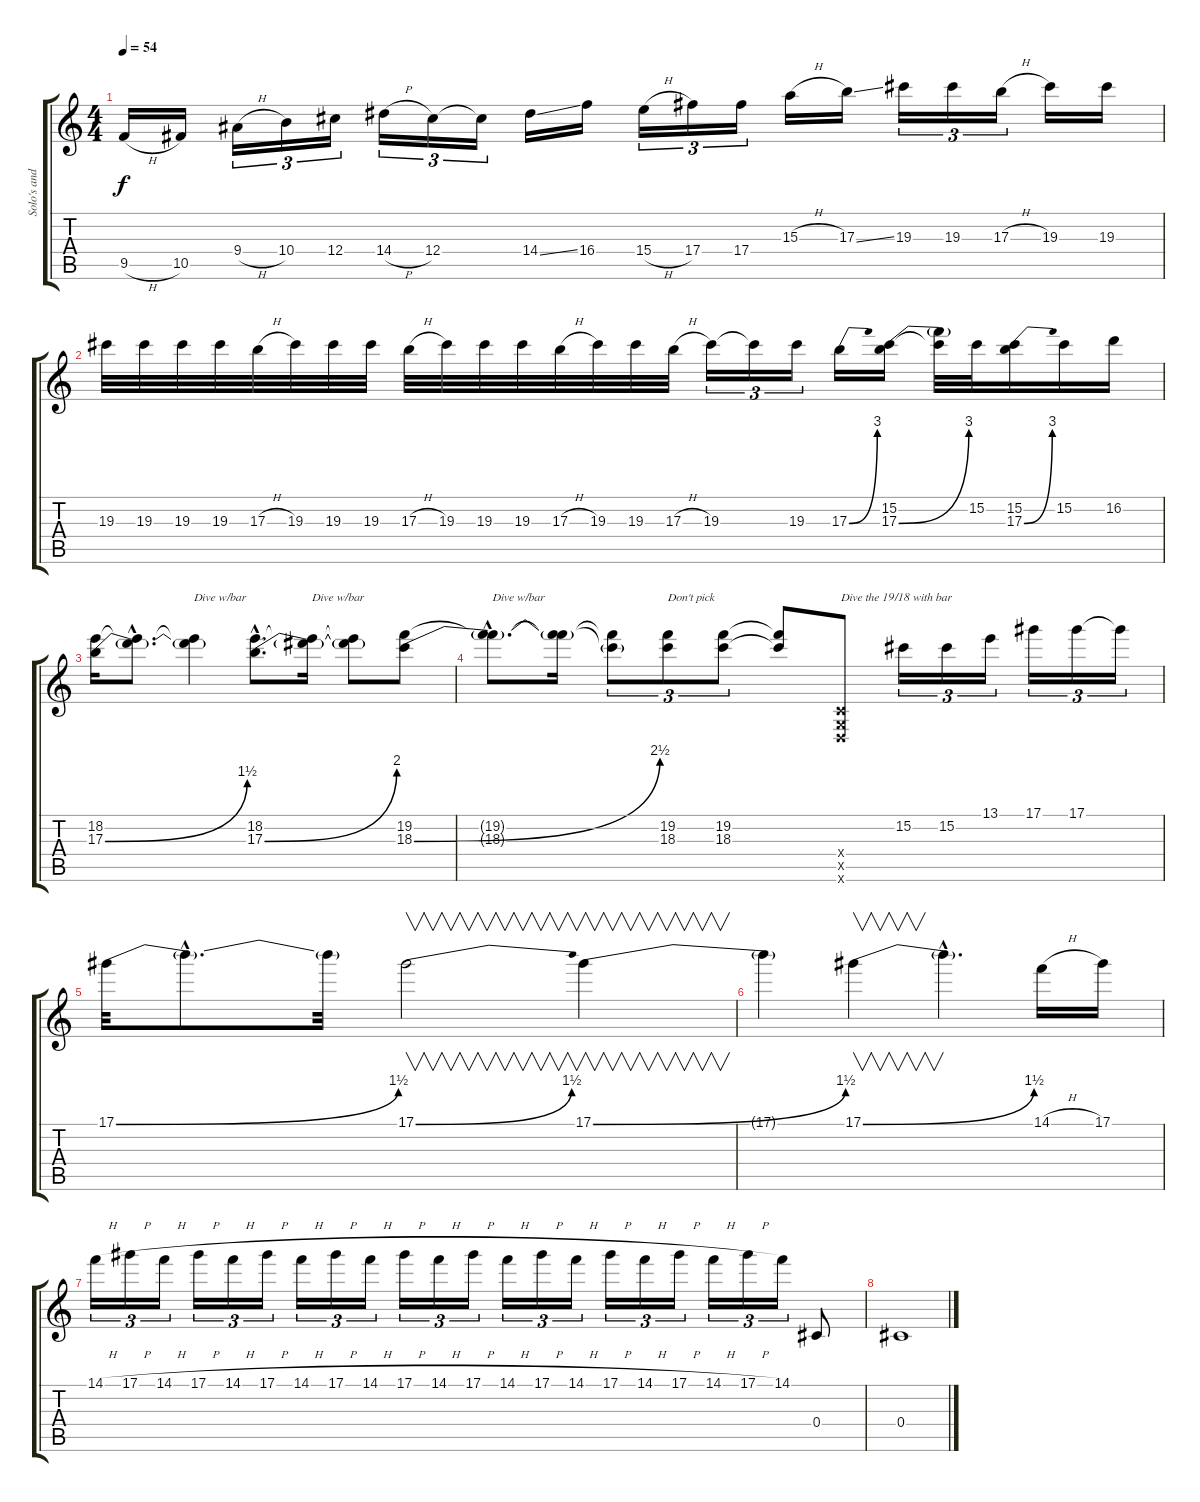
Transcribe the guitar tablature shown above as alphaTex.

\track ("Solo's and fill's" "Solo's and") {instrument distortionguitar}
\staff {score tabs}
\tuning (Eb4 Bb3 Gb3 Db3 Ab2 Eb2) {hide}
\ts (4 4)
\tempo 54
\clef g2
\ks c
9.5{h}.16{dy f} 10.5.16 9.4{h}.16{tu (3 2)} 10.4.16{tu (3 2)} 12.4.16{tu (3 2)} 14.4{h}.16{tu (3 2)} 12.4.16{tu (3 2)} 12.4{t}.16{tu (3 2)} 14.4{ss}.16 16.4.16 15.4{h}.16{tu (3 2)} 17.4.16{tu (3 2)} 17.4.16{tu (3 2)} 15.3{h}.16 17.3{ss}.16 19.3.16{tu (3 2)} 19.3.16{tu (3 2)} 17.3{h}.16{tu (3 2)} 19.3.16 19.3.16 |
19.3.32 19.3.32 19.3.32 19.3.32 17.3{h}.32 19.3.32 19.3.32 19.3.32 17.3{h}.32 19.3.32 19.3.32 19.3.32 17.3{h}.32 19.3.32 19.3.32 17.3{h}.32 19.3.16{tu (3 2)} 19.3{t}.16{tu (3 2)} 19.3.16{tu (3 2)} 17.3{be (bend 0 0 60 12)}.16 (15.2 17.3{be (bend 0 0 60 12)}).16 (15.2{t} 17.3{t}).32 15.2.32 (15.2 17.3{be (bend 0 0 60 12)}).16 15.2.16 16.2.16 |
(18.2 17.3{be (bend 0 0 60 6)}).16 (18.2{hac t} 17.3{hac t}).8{d} (18.2{t} 17.3{t}).4{txt "Dive w/bar"} (18.2{hac} 17.3{be (bend 0 0 60 8) hac}).8{d} (18.2{t} 17.3{t}).16{txt "Dive w/bar"} (18.2{t} 17.3{t}).8 (19.2 18.3{be (bend 0 0 60 10)}).8 |
(19.2{hac t} 18.3{hac t}).8{d txt "Dive w/bar"} (19.2{t} 18.3{t}).16 (19.2{t} 18.3{t}).8{tu (3 2)} (19.2 18.3).8{tu (3 2) txt "Don't pick"} (19.2 18.3).8{tu (3 2)} (19.2{t} 18.3{t}).8 (-1.4{x} -1.5{x} -1.6{x}).8{txt "Dive the 19/18 with bar"} 15.2.16{tu (3 2)} 15.2.16{tu (3 2)} 13.1.16{tu (3 2)} 17.1.16{tu (3 2)} 17.1.16{tu (3 2)} 17.1{t}.16{tu (3 2)} |
17.1{be (bend 0 0 60 6)}.32 17.1{hac t}.8{d} 17.1{t}.32 17.1{be (bend 0 0 60 6)}.2{v} 17.1{be (bend 0 0 60 6)}.4{v} |
17.1{t}.4 17.1{be (bend 0 0 60 6)}.4{v} 17.1{hac t}.4{d} 14.1{h}.16 17.1.16 |
14.1{h}.16{tu (3 2)} 17.1{h}.16{tu (3 2)} 14.1{h}.16{tu (3 2)} 17.1{h}.16{tu (3 2)} 14.1{h}.16{tu (3 2)} 17.1{h}.16{tu (3 2)} 14.1{h}.16{tu (3 2)} 17.1{h}.16{tu (3 2)} 14.1{h}.16{tu (3 2)} 17.1{h}.16{tu (3 2)} 14.1{h}.16{tu (3 2)} 17.1{h}.16{tu (3 2)} 14.1{h}.16{tu (3 2)} 17.1{h}.16{tu (3 2)} 14.1{h}.16{tu (3 2)} 17.1{h}.16{tu (3 2)} 14.1{h}.16{tu (3 2)} 17.1{h}.16{tu (3 2)} 14.1{h}.16{tu (3 2)} 17.1{h}.16{tu (3 2)} 14.1.16{tu (3 2)} 0.4.8 |
0.4.1
